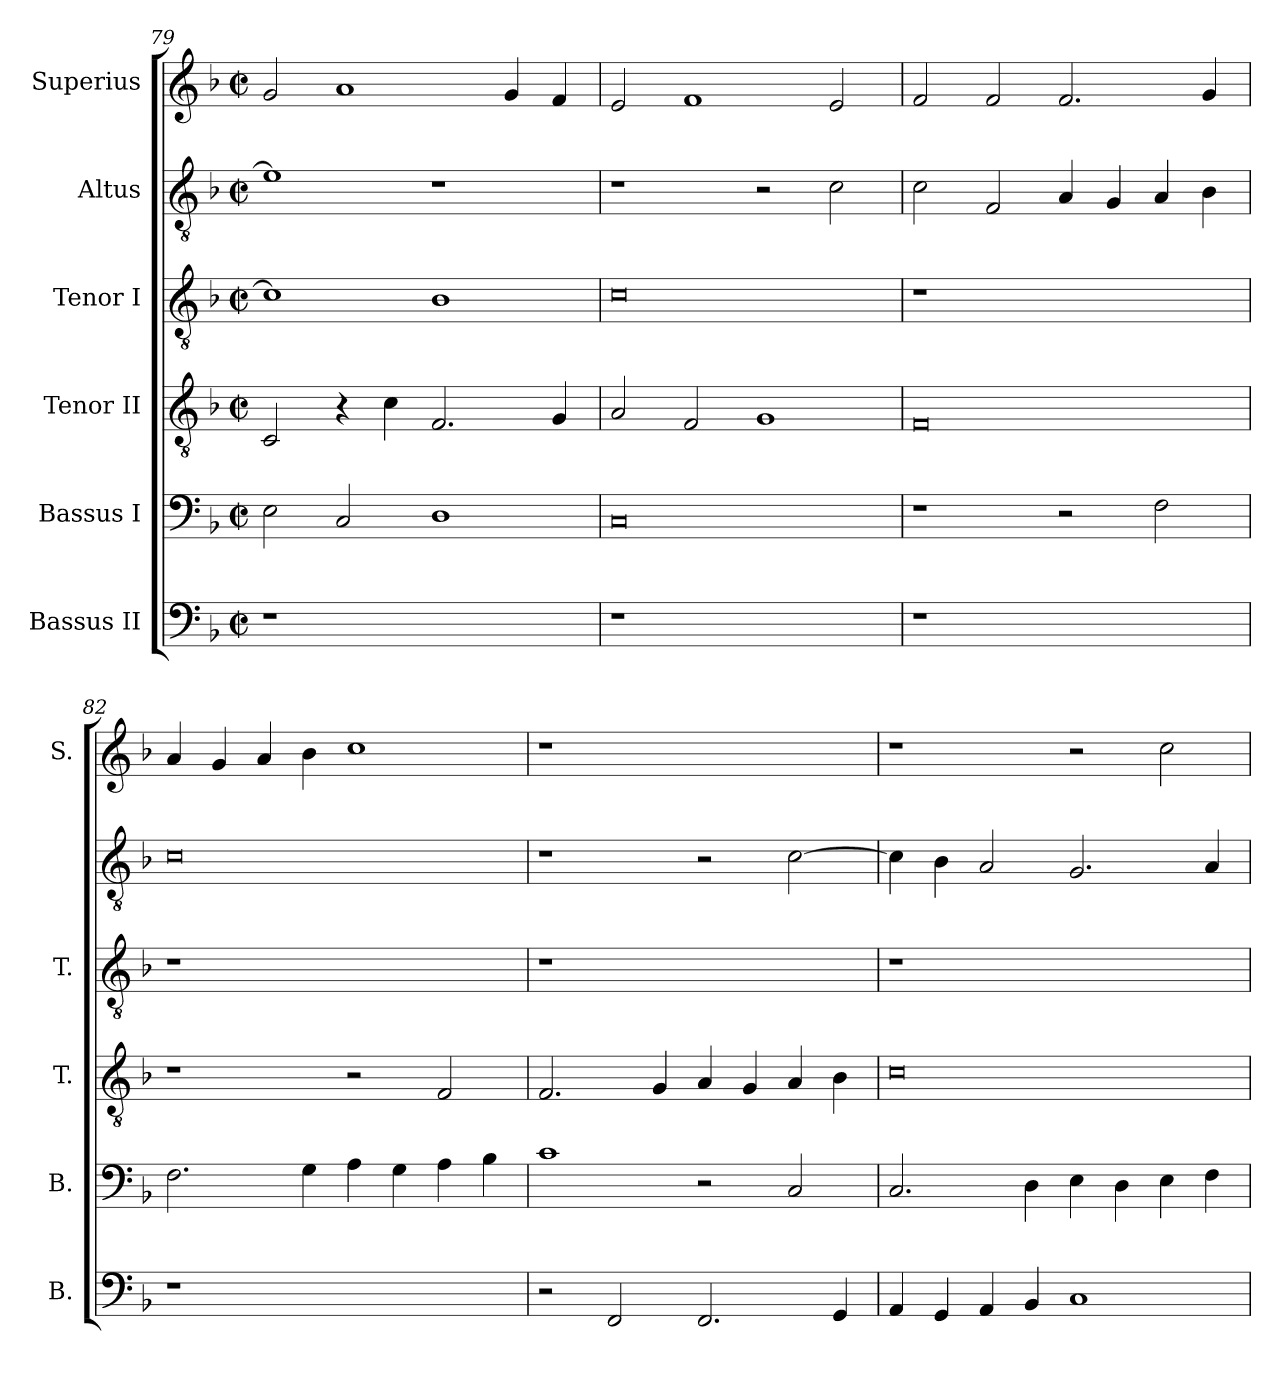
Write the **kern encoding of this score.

**kern	**kern	**kern	**kern	**kern	**kern
*part6	*part5	*part4	*part3	*part2	*part1
*staff6	*staff5	*staff4	*staff3	*staff2	*staff1
*I"Bassus II	*I"Bassus I	*I"Tenor II	*I"Tenor I	*I"Altus	*I"Superius
*I'B.	*I'B.	*I'T.	*I'T.	*	*I'S.
*clefF4	*clefF4	*clefGv2	*clefGv2	*clefGv2	*clefG2
*	*	*ITrd7c12	*ITrd7c12	*ITrd7c12	*
*k[b-]	*k[b-]	*k[b-]	*k[b-]	*k[b-]	*k[b-]
*F:	*F:	*F:	*F:	*F:	*F:
*M2/2	*M2/2	*M2/2	*M2/2	*M2/2	*M2/2
*met(c|)	*met(c|)	*met(c|)	*met(c|)	*met(c|)	*met(c|)
=79	=79	=79	=79	=79	=79
!LO:N:vis=1	!	!	!	!	!
1r	2Ei\	2CCi/	1Ci]	1Ei]	2gi/
.	2Ci/	4r	.	.	1ai
.	.	4Ci\	.	.	.
1ryy	1Di	2.FFi/	1BB-i	1r	.
.	.	.	.	.	4gi/
.	.	4GGi/	.	.	4fi/
!!LO:LB:g=z
=80	=80	=80	=80	=80	=80
!LO:N:vis=1	!	!	!	!	!
1r	0Ci	2AAi/	0Ci	1r	2ei/
.	.	2FFi/	.	.	1fi
1ryy	.	1GGi	.	2r	.
.	.	.	.	2Ci\	2ei/
=81	=81	=81	=81	=81	=81
!LO:N:vis=1	!	!	!LO:N:vis=1	!	!
1r	1r	0FFi	1r	2Ci\	2fi/
.	.	.	.	2FFi/	2fi/
1ryy	2r	.	1ryy	4AAi/	2.fi/
.	.	.	.	4GGi/	.
.	2Fi\	.	.	4AAi/	.
.	.	.	.	4BB-i\	4gi/
=82	=82	=82	=82	=82	=82
!LO:N:vis=1	!	!	!LO:N:vis=1	!	!
1r	2.Fi\	1r	1r	0Ci	4ai/
.	.	.	.	.	4gi/
.	.	.	.	.	4ai/
.	4Gi\	.	.	.	4b-i\
1ryy	4Ai\	2r	1ryy	.	1cci
.	4Gi\	.	.	.	.
.	4Ai\	2FFi/	.	.	.
.	4B-i\	.	.	.	.
=83	=83	=83	=83	=83	=83
!	!	!	!LO:N:vis=1	!	!LO:N:vis=1
2r	1ci	2.FFi/	1r	1r	1r
2FFi/	.	.	.	.	.
.	.	4GGi/	.	.	.
2.FFi/	2r	4AAi/	1ryy	2r	1ryy
.	.	4GGi/	.	.	.
.	2Ci/	4AAi/	.	[>2Ci\	.
4GGi/	.	4BB-i\	.	.	.
!!LO:PB:g=z
=84	=84	=84	=84	=84	=84
!	!	!	!LO:N:vis=1	!	!
4AAi/	2.Ci/	0Ci	1r	4Ci\]	1r
4GGi/	.	.	.	4BB-i\	.
4AAi/	.	.	.	2AAi/	.
4BB-i/	4Di\	.	.	.	.
1Ci	4Ei\	.	1ryy	2.GGi/	2r
.	4Di\	.	.	.	.
.	4Ei\	.	.	.	2cci\
.	4Fi\	.	.	4AAi/	.
=	=	=	=	=	=
*-	*-	*-	*-	*-	*-
